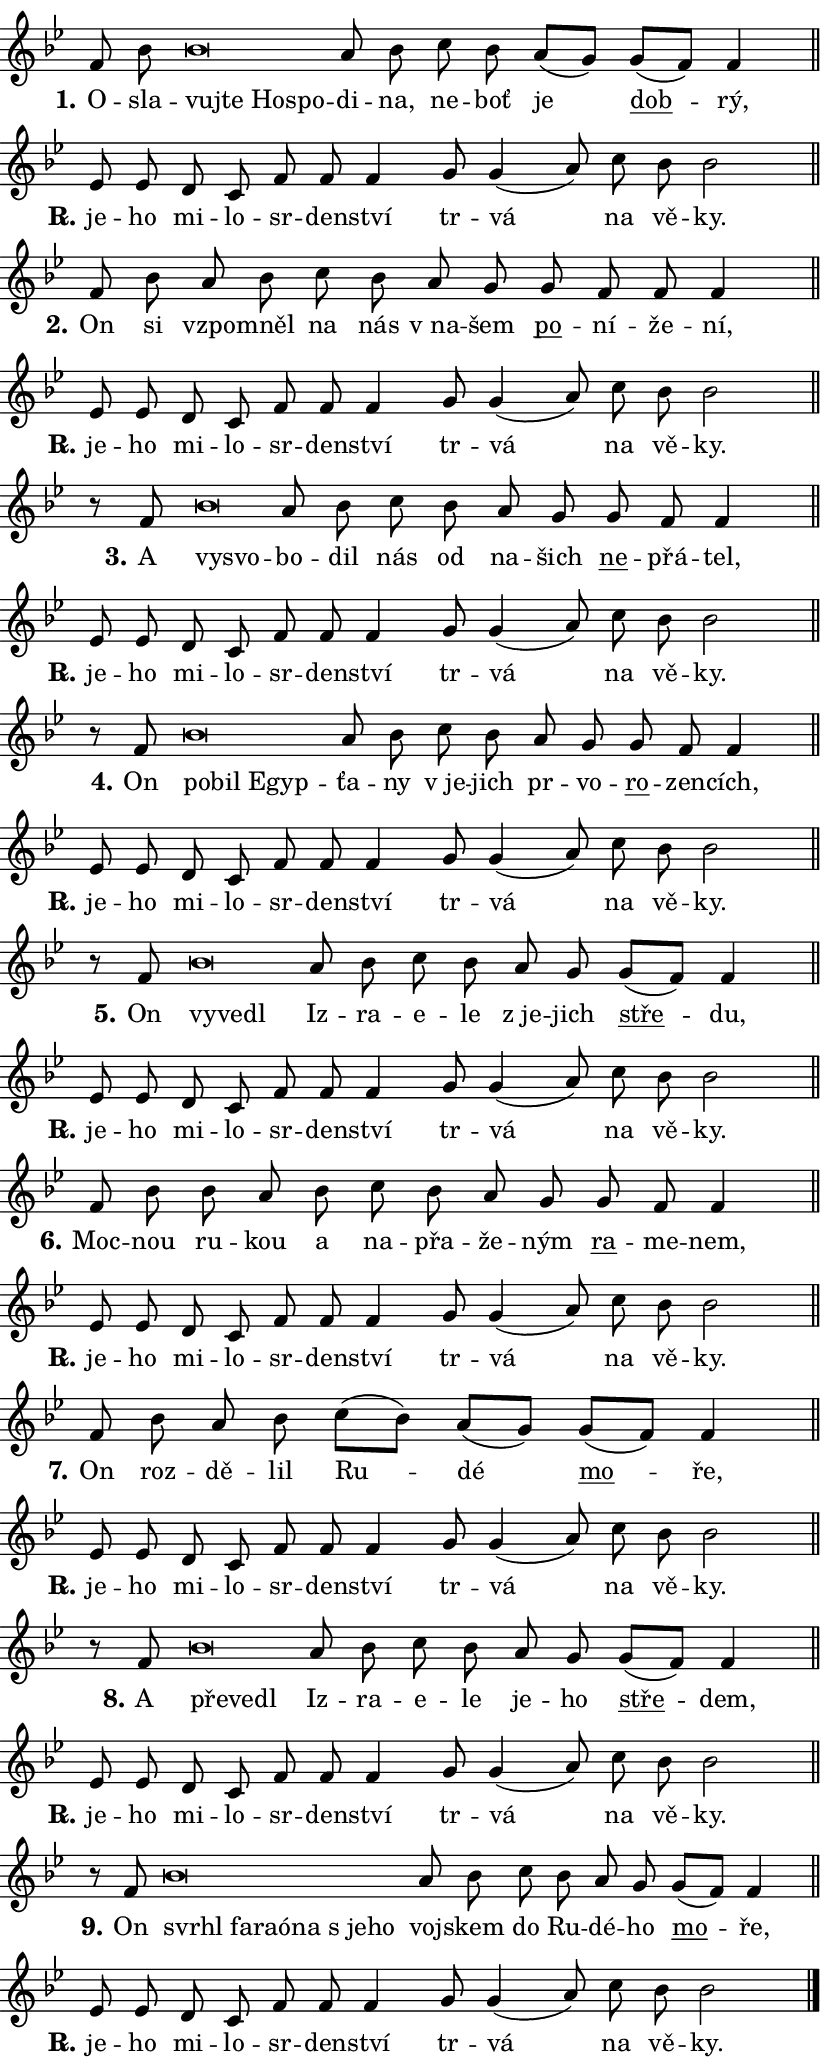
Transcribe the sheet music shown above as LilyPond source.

\version "2.24.0"
\header { tagline = "" }
\paper {
  indent = 0\cm
  top-margin = 0\cm
  right-margin = 0.13\cm % to fit lyric hyphens
  bottom-margin = 0\cm
  left-margin = 0\cm
  paper-width = 14\cm
  page-breaking = #ly:one-page-breaking
  system-system-spacing.basic-distance = #11
  score-system-spacing.basic-distance = #11
  ragged-last = ##f
}


%% Author: Thomas Morley
%% https://lists.gnu.org/archive/html/lilypond-user/2020-05/msg00002.html
#(define (line-position grob)
"Returns position of @var[grob} in current system:
   @code{'start}, if at first time-step
   @code{'end}, if at last time-step
   @code{'middle} otherwise
"
  (let* ((col (ly:item-get-column grob))
         (ln (ly:grob-object col 'left-neighbor))
         (rn (ly:grob-object col 'right-neighbor))
         (col-to-check-left (if (ly:grob? ln) ln col))
         (col-to-check-right (if (ly:grob? rn) rn col))
         (break-dir-left
           (and
             (ly:grob-property col-to-check-left 'non-musical #f)
             (ly:item-break-dir col-to-check-left)))
         (break-dir-right
           (and
             (ly:grob-property col-to-check-right 'non-musical #f)
             (ly:item-break-dir col-to-check-right))))
        (cond ((eqv? 1 break-dir-left) 'start)
              ((eqv? -1 break-dir-right) 'end)
              (else 'middle))))

#(define (tranparent-at-line-position vctor)
  (lambda (grob)
  "Relying on @code{line-position} select the relevant enry from @var{vctor}.
Used to determine transparency,"
    (case (line-position grob)
      ((end) (not (vector-ref vctor 0)))
      ((middle) (not (vector-ref vctor 1)))
      ((start) (not (vector-ref vctor 2))))))

noteHeadBreakVisibility =
#(define-music-function (break-visibility)(vector?)
"Makes @code{NoteHead}s transparent relying on @var{break-visibility}"
#{
  \override NoteHead.transparent =
    #(tranparent-at-line-position break-visibility)
#})

#(define delete-ledgers-for-transparent-note-heads
  (lambda (grob)
    "Reads whether a @code{NoteHead} is transparent.
If so this @code{NoteHead} is removed from @code{'note-heads} from
@var{grob}, which is supposed to be @code{LedgerLineSpanner}.
As a result ledgers are not printed for this @code{NoteHead}"
    (let* ((nhds-array (ly:grob-object grob 'note-heads))
           (nhds-list
             (if (ly:grob-array? nhds-array)
                 (ly:grob-array->list nhds-array)
                 '()))
           ;; Relies on the transparent-property being done before
           ;; Staff.LedgerLineSpanner.after-line-breaking is executed.
           ;; This is fragile ...
           (to-keep
             (remove
               (lambda (nhd)
                 (ly:grob-property nhd 'transparent #f))
               nhds-list)))
      ;; TODO find a better method to iterate over grob-arrays, similiar
      ;; to filter/remove etc for lists
      ;; For now rebuilt from scratch
      (set! (ly:grob-object grob 'note-heads)  '())
      (for-each
        (lambda (nhd)
          (ly:pointer-group-interface::add-grob grob 'note-heads nhd))
        to-keep))))

squashNotes = {
  \override NoteHead.X-extent = #'(-0.2 . 0.2)
  \override NoteHead.Y-extent = #'(-0.75 . 0)
  \override NoteHead.stencil =
    #(lambda (grob)
       (let ((pos (ly:grob-property grob 'staff-position)))
         (begin
           (if (< pos -7) (display "ERROR: Lower brevis then expected\n") (display ""))
           (if (<= pos -6) ly:text-interface::print ly:note-head::print))))
}
unSquashNotes = {
  \revert NoteHead.X-extent
  \revert NoteHead.Y-extent
  \revert NoteHead.stencil
}

hideNotes = \noteHeadBreakVisibility #begin-of-line-visible
unHideNotes = \noteHeadBreakVisibility #all-visible

% work-around for resetting accidentals
% https://lilypond.org/doc/v2.23/Documentation/notation/displaying-rhythms#unmetered-music
cadenzaMeasure = {
  \cadenzaOff
  \partial 1024 s1024
  \cadenzaOn
}

#(define-markup-command (accent layout props text) (markup?)
  "Underline accented syllable"
  (interpret-markup layout props
    #{\markup \override #'(offset . 4.3) \underline { #text }#}))

responsum = \markup \concat {
  "R" \hspace #-1.05 \path #0.1 #'((moveto 0 0.07) (lineto 0.9 0.8)) \hspace #0.05 "."
}

spaceSize = #0.6828661417322834 % exact space size for TeX Gyre Schola

\layout {
  \context {
    \Staff
    \remove "Time_signature_engraver"
    \override LedgerLineSpanner.after-line-breaking = #delete-ledgers-for-transparent-note-heads
  }
  \context {
    \Lyrics {
      \override LyricSpace.minimum-distance = \spaceSize
      \override LyricText.font-name = #"TeX Gyre Schola"
      \override LyricText.font-size = 1
      \override StanzaNumber.font-name = #"TeX Gyre Schola Bold"
      \override StanzaNumber.font-size = 1
    }
  }
  \context {
    \Score 
    \override NoteHead.text =
      #(lambda (grob) 
        (let ((pos (ly:grob-property grob 'staff-position)))
          #{\markup {
            \combine
              \halign #-0.55 \raise #(if (= pos -6) 0 0.5) \override #'(thickness . 2) \draw-line #'(3.2 . 0)
              \musicglyph "noteheads.sM1"
          }#}))
  }
}

% magnetic-lyrics.ily
%
%   written by
%     Jean Abou Samra <jean@abou-samra.fr>
%     Werner Lemberg <wl@gnu.org>
%
%   adapted by
%     Jiri Hon <jiri.hon@gmail.com>
%
% Version 2022-Apr-15

% https://www.mail-archive.com/lilypond-user@gnu.org/msg149350.html

#(define (Left_hyphen_pointer_engraver context)
   "Collect syllable-hyphen-syllable occurrences in lyrics and store
them in properties.  This engraver only looks to the left.  For
example, if the lyrics input is @code{foo -- bar}, it does the
following.

@itemize @bullet
@item
Set the @code{text} property of the @code{LyricHyphen} grob between
@q{foo} and @q{bar} to @code{foo}.

@item
Set the @code{left-hyphen} property of the @code{LyricText} grob with
text @q{foo} to the @code{LyricHyphen} grob between @q{foo} and
@q{bar}.
@end itemize

Use this auxiliary engraver in combination with the
@code{lyric-@/text::@/apply-@/magnetic-@/offset!} hook."
   (let ((hyphen #f)
         (text #f))
     (make-engraver
      (acknowledgers
       ((lyric-syllable-interface engraver grob source-engraver)
        (set! text grob)))
      (end-acknowledgers
       ((lyric-hyphen-interface engraver grob source-engraver)
        ;(when (not (grob::has-interface grob 'lyric-space-interface))
          (set! hyphen grob)));)
      ((stop-translation-timestep engraver)
       (when (and text hyphen)
         (ly:grob-set-object! text 'left-hyphen hyphen))
       (set! text #f)
       (set! hyphen #f)))))

#(define (lyric-text::apply-magnetic-offset! grob)
   "If the space between two syllables is less than the value in
property @code{LyricText@/.details@/.squash-threshold}, move the right
syllable to the left so that it gets concatenated with the left
syllable.

Use this function as a hook for
@code{LyricText@/.after-@/line-@/breaking} if the
@code{Left_@/hyphen_@/pointer_@/engraver} is active."
   (let ((hyphen (ly:grob-object grob 'left-hyphen #f)))
     (when hyphen
       (let ((left-text (ly:spanner-bound hyphen LEFT)))
         (when (grob::has-interface left-text 'lyric-syllable-interface)
           (let* ((common (ly:grob-common-refpoint grob left-text X))
                  (this-x-ext (ly:grob-extent grob common X))
                  (left-x-ext
                   (begin
                     ;; Trigger magnetism for left-text.
                     (ly:grob-property left-text 'after-line-breaking)
                     (ly:grob-extent left-text common X)))
                  ;; `delta` is the gap width between two syllables.
                  (delta (- (interval-start this-x-ext)
                            (interval-end left-x-ext)))
                  (details (ly:grob-property grob 'details))
                  (threshold (assoc-get 'squash-threshold details 0.2)))
             (when (< delta threshold)
               (let* (;; We have to manipulate the input text so that
                      ;; ligatures crossing syllable boundaries are not
                      ;; disabled.  For languages based on the Latin
                      ;; script this is essentially a beautification.
                      ;; However, for non-Western scripts it can be a
                      ;; necessity.
                      (lt (ly:grob-property left-text 'text))
                      (rt (ly:grob-property grob 'text))
                      (is-space (grob::has-interface hyphen 'lyric-space-interface))
                      (space (if is-space " " ""))
                      (extra-delta (if is-space spaceSize 0))
                      ;; Append new syllable.
                      (ltrt-space (if (and (string? lt) (string? rt))
                                (string-append lt space rt)
                                (make-concat-markup (list lt space rt))))
                      ;; Right-align `ltrt` to the right side.
                      (ltrt-space-markup (grob-interpret-markup
                               grob
                               (make-translate-markup
                                (cons (interval-length this-x-ext) 0)
                                (make-right-align-markup ltrt-space)))))
                 (begin
                   ;; Don't print `left-text`.
                   (ly:grob-set-property! left-text 'stencil #f)
                   ;; Set text and stencil (which holds all collected
                   ;; syllables so far) and shift it to the left.
                   (ly:grob-set-property! grob 'text ltrt-space)
                   (ly:grob-set-property! grob 'stencil ltrt-space-markup)
                   (ly:grob-translate-axis! grob (- (- delta extra-delta)) X))))))))))


#(define (lyric-hyphen::displace-bounds-first grob)
   ;; Make very sure this callback isn't triggered too early.
   (let ((left (ly:spanner-bound grob LEFT))
         (right (ly:spanner-bound grob RIGHT)))
     (ly:grob-property left 'after-line-breaking)
     (ly:grob-property right 'after-line-breaking)
     (ly:lyric-hyphen::print grob)))

squashThreshold = #0.4

\layout {
  \context {
    \Lyrics
    \consists #Left_hyphen_pointer_engraver
    \override LyricText.after-line-breaking =
      #lyric-text::apply-magnetic-offset!
    \override LyricHyphen.stencil = #lyric-hyphen::displace-bounds-first
    \override LyricText.details.squash-threshold = \squashThreshold
    \override LyricHyphen.minimum-distance = 0
    \override LyricHyphen.minimum-length = \squashThreshold
  }
}

squashText = \override LyricText.details.squash-threshold = 9999
unSquashText = \override LyricText.details.squash-threshold = \squashThreshold

leftText = \override LyricText.self-alignment-X = #LEFT
unLeftText = \revert LyricText.self-alignment-X

starOffset = #(lambda (grob) 
                (let ((x_offset (ly:self-alignment-interface::aligned-on-x-parent grob)))
                  (if (= x_offset 0) 0 (+ x_offset 1.2))))

star = #(define-music-function (syllable)(string?)
"Append star separator at the end of a syllable"
#{
  \once \override LyricText.X-offset = #starOffset
  \lyricmode { \markup {
    #syllable
    \override #'((font-name . "TeX Gyre Schola Bold")) \hspace #0.2 \lower #0.65 \larger "*"
  } }
#})

starAccent = #(define-music-function (syllable)(string?)
"Append star separator at the end of a syllable and make accent"
#{
  \once \override LyricText.X-offset = #starOffset
  \lyricmode { \markup {
    \accent #syllable
    \override #'((font-name . "TeX Gyre Schola Bold")) \hspace #0.2 \lower #0.65 \larger "*"
  } }
#})

breath = #(define-music-function (syllable)(string?)
"Append breathing indicator at the end of a syllable"
#{
  \lyricmode { \markup { #syllable "+" } }
#})

optionalBreath = #(define-music-function (syllable)(string?)
"Append optional breathing indicator at the end of a syllable"
#{
  \lyricmode { \markup { #syllable "(+)" } }
#})


\score {
    <<
        \new Voice = "melody" { \cadenzaOn \key bes \major \relative { f'8 bes \bar "" \squashNotes bes\breve*1/16 \hideNotes \breve*1/16 \bar "" \breve*1/16 \breve*1/16 \bar "" \unHideNotes \unSquashNotes a8 bes \bar "" c bes \bar "" a[( g)] \bar "" g[( f)] f4 \cadenzaMeasure \bar "||" \break } }
        \new Lyrics \lyricsto "melody" { \lyricmode { \set stanza = "1."
O -- sla -- \leftText vuj -- \squashText te Ho -- spo -- \unLeftText \unSquashText di -- na, ne -- boť je \markup \accent dob -- rý, } }
    >>
    \layout {}
}

\score {
    <<
        \new Voice = "melody" { \cadenzaOn \key bes \major \relative { es'8 es d c \bar "" f f f4 \bar "" g8 g4( a8)] \bar "" c bes bes2 \cadenzaMeasure \bar "||" \break } }
        \new Lyrics \lyricsto "melody" { \lyricmode { \set stanza = \responsum
je -- ho mi -- lo -- sr -- den -- ství tr -- vá na vě -- ky. } }
    >>
    \layout {}
}

\score {
    <<
        \new Voice = "melody" { \cadenzaOn \key bes \major \relative { f'8 bes8 a8 bes \bar "" c bes \bar "" a g \bar "" g f f f4 \cadenzaMeasure \bar "||" \break } }
        \new Lyrics \lyricsto "melody" { \lyricmode { \set stanza = "2."
On si vzpo -- mněl na nás "v na" -- šem \markup \accent po -- ní -- že -- ní, } }
    >>
    \layout {}
}

\score {
    <<
        \new Voice = "melody" { \cadenzaOn \key bes \major \relative { es'8 es d c \bar "" f f f4 \bar "" g8 g4( a8)] \bar "" c bes bes2 \cadenzaMeasure \bar "||" \break } }
        \new Lyrics \lyricsto "melody" { \lyricmode { \set stanza = \responsum
je -- ho mi -- lo -- sr -- den -- ství tr -- vá na vě -- ky. } }
    >>
    \layout {}
}

\score {
    <<
        \new Voice = "melody" { \cadenzaOn \key bes \major \relative { r8 f' \squashNotes bes\breve*1/16 \hideNotes \breve*1/16 \bar "" \unHideNotes \unSquashNotes a8 bes \bar "" c bes \bar "" a g \bar "" g f f4 \cadenzaMeasure \bar "||" \break } }
        \new Lyrics \lyricsto "melody" { \lyricmode { \set stanza = "3."
A \leftText vy -- \squashText svo -- \unLeftText \unSquashText bo -- dil nás od na -- šich \markup \accent ne -- přá -- tel, } }
    >>
    \layout {}
}

\score {
    <<
        \new Voice = "melody" { \cadenzaOn \key bes \major \relative { es'8 es d c \bar "" f f f4 \bar "" g8 g4( a8)] \bar "" c bes bes2 \cadenzaMeasure \bar "||" \break } }
        \new Lyrics \lyricsto "melody" { \lyricmode { \set stanza = \responsum
je -- ho mi -- lo -- sr -- den -- ství tr -- vá na vě -- ky. } }
    >>
    \layout {}
}

\score {
    <<
        \new Voice = "melody" { \cadenzaOn \key bes \major \relative { r8 f' \squashNotes bes\breve*1/16 \hideNotes \breve*1/16 \bar "" \breve*1/16 \breve*1/16 \bar "" \unHideNotes \unSquashNotes a8 bes \bar "" c bes \bar "" a g \bar "" g f f4 \cadenzaMeasure \bar "||" \break } }
        \new Lyrics \lyricsto "melody" { \lyricmode { \set stanza = "4."
On \leftText po -- \squashText bil E -- gyp -- \unLeftText \unSquashText ťa -- ny "v je" -- jich pr -- vo -- \markup \accent ro -- zen -- cích, } }
    >>
    \layout {}
}

\score {
    <<
        \new Voice = "melody" { \cadenzaOn \key bes \major \relative { es'8 es d c \bar "" f f f4 \bar "" g8 g4( a8)] \bar "" c bes bes2 \cadenzaMeasure \bar "||" \break } }
        \new Lyrics \lyricsto "melody" { \lyricmode { \set stanza = \responsum
je -- ho mi -- lo -- sr -- den -- ství tr -- vá na vě -- ky. } }
    >>
    \layout {}
}

\score {
    <<
        \new Voice = "melody" { \cadenzaOn \key bes \major \relative { r8 f' \squashNotes bes\breve*1/16 \hideNotes \breve*1/16 \breve*1/16 \bar "" \unHideNotes \unSquashNotes a8 bes \bar "" c bes \bar "" a g \bar "" g[( f)] f4 \cadenzaMeasure \bar "||" \break } }
        \new Lyrics \lyricsto "melody" { \lyricmode { \set stanza = "5."
On \leftText vy -- \squashText ve -- dl \unLeftText \unSquashText Iz -- ra -- e -- le "z je" -- jich \markup \accent stře -- du, } }
    >>
    \layout {}
}

\score {
    <<
        \new Voice = "melody" { \cadenzaOn \key bes \major \relative { es'8 es d c \bar "" f f f4 \bar "" g8 g4( a8)] \bar "" c bes bes2 \cadenzaMeasure \bar "||" \break } }
        \new Lyrics \lyricsto "melody" { \lyricmode { \set stanza = \responsum
je -- ho mi -- lo -- sr -- den -- ství tr -- vá na vě -- ky. } }
    >>
    \layout {}
}

\score {
    <<
        \new Voice = "melody" { \cadenzaOn \key bes \major \relative { f'8 bes \bar "" bes a8 bes \bar "" c bes \bar "" a g \bar "" g f f4 \cadenzaMeasure \bar "||" \break } }
        \new Lyrics \lyricsto "melody" { \lyricmode { \set stanza = "6."
Moc -- nou ru -- kou a na -- přa -- že -- ným \markup \accent ra -- me -- nem, } }
    >>
    \layout {}
}

\score {
    <<
        \new Voice = "melody" { \cadenzaOn \key bes \major \relative { es'8 es d c \bar "" f f f4 \bar "" g8 g4( a8)] \bar "" c bes bes2 \cadenzaMeasure \bar "||" \break } }
        \new Lyrics \lyricsto "melody" { \lyricmode { \set stanza = \responsum
je -- ho mi -- lo -- sr -- den -- ství tr -- vá na vě -- ky. } }
    >>
    \layout {}
}

\score {
    <<
        \new Voice = "melody" { \cadenzaOn \key bes \major \relative { f'8 bes a8 bes \bar "" c[( bes)] \bar "" a[( g)] \bar "" g[( f)] f4 \cadenzaMeasure \bar "||" \break } }
        \new Lyrics \lyricsto "melody" { \lyricmode { \set stanza = "7."
On roz -- dě -- lil Ru -- dé \markup \accent mo -- ře, } }
    >>
    \layout {}
}

\score {
    <<
        \new Voice = "melody" { \cadenzaOn \key bes \major \relative { es'8 es d c \bar "" f f f4 \bar "" g8 g4( a8)] \bar "" c bes bes2 \cadenzaMeasure \bar "||" \break } }
        \new Lyrics \lyricsto "melody" { \lyricmode { \set stanza = \responsum
je -- ho mi -- lo -- sr -- den -- ství tr -- vá na vě -- ky. } }
    >>
    \layout {}
}

\score {
    <<
        \new Voice = "melody" { \cadenzaOn \key bes \major \relative { r8 f'8 \squashNotes bes\breve*1/16 \hideNotes \breve*1/16 \breve*1/16 \bar "" \unHideNotes \unSquashNotes a8 bes \bar "" c bes \bar "" a g \bar "" g[( f)] f4 \cadenzaMeasure \bar "||" \break } }
        \new Lyrics \lyricsto "melody" { \lyricmode { \set stanza = "8."
A \leftText pře -- \squashText ve -- dl \unLeftText \unSquashText Iz -- ra -- e -- le je -- ho \markup \accent stře -- dem, } }
    >>
    \layout {}
}

\score {
    <<
        \new Voice = "melody" { \cadenzaOn \key bes \major \relative { es'8 es d c \bar "" f f f4 \bar "" g8 g4( a8)] \bar "" c bes bes2 \cadenzaMeasure \bar "||" \break } }
        \new Lyrics \lyricsto "melody" { \lyricmode { \set stanza = \responsum
je -- ho mi -- lo -- sr -- den -- ství tr -- vá na vě -- ky. } }
    >>
    \layout {}
}

\score {
    <<
        \new Voice = "melody" { \cadenzaOn \key bes \major \relative { r8 f' \squashNotes bes\breve*1/16 \hideNotes \breve*1/16 \bar "" \breve*1/16 \bar "" \breve*1/16 \bar "" \breve*1/16 \bar "" \breve*1/16 \breve*1/16 \bar "" \unHideNotes \unSquashNotes a8 bes \bar "" c bes \bar "" a g \bar "" g[( f)] f4 \cadenzaMeasure \bar "||" \break } }
        \new Lyrics \lyricsto "melody" { \lyricmode { \set stanza = "9."
On \leftText svr -- \squashText hl fa -- raó -- na "s je" -- ho \unLeftText \unSquashText voj -- skem do Ru -- dé -- ho \markup \accent mo -- ře, } }
    >>
    \layout {}
}

\score {
    <<
        \new Voice = "melody" { \cadenzaOn \key bes \major \relative { es'8 es d c \bar "" f f f4 \bar "" g8 g4( a8)] \bar "" c bes bes2 \cadenzaMeasure \bar "||" \break } \bar "|." }
        \new Lyrics \lyricsto "melody" { \lyricmode { \set stanza = \responsum
je -- ho mi -- lo -- sr -- den -- ství tr -- vá na vě -- ky. } }
    >>
    \layout {}
}
